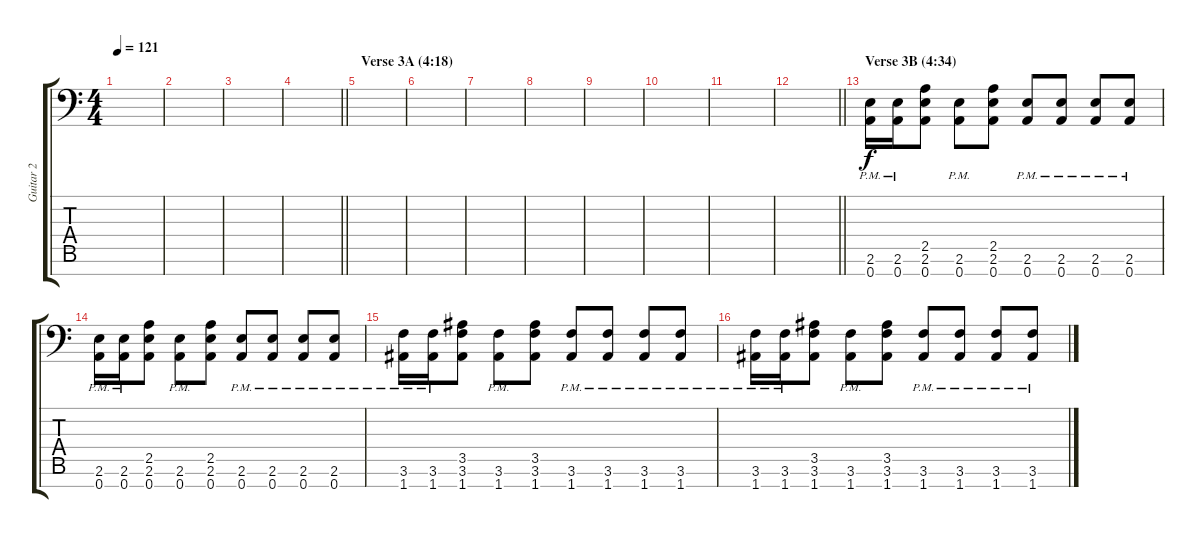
\track ("Guitar 2" "Guitar 2") {instrument distortionguitar}
\staff {score tabs}
\tuning (D4 A3 F3 C3 G2 D2 A1) {hide}
\ts (4 4)
\tempo 121
\clef f4
\ks c
|
|
|
\barLineRight lightlight
|
\section ("" "Verse 3A (4:18)")
|
|
|
|
|
|
|
\barLineRight lightlight
|
\section ("" "Verse 3B (4:34)")
(2.6 0.7{pm}).16{volume 14} (2.6{pm} 0.7{pm}).16 (2.5 2.6 0.7).8 (2.6{pm} 0.7{pm}).8 (2.5 2.6 0.7).8 (2.6{pm} 0.7{pm}).8 (2.6{pm} 0.7{pm}).8 (2.6{pm} 0.7{pm}).8 (2.6{pm} 0.7{pm}).8 |
(2.6 0.7{pm}).16 (2.6{pm} 0.7{pm}).16 (2.5 2.6 0.7).8 (2.6{pm} 0.7{pm}).8 (2.5 2.6 0.7).8 (2.6{pm} 0.7{pm}).8 (2.6{pm} 0.7{pm}).8 (2.6{pm} 0.7{pm}).8 (2.6{pm} 0.7{pm}).8 |
(3.6 1.7{pm}).16 (3.6{pm} 1.7{pm}).16 (3.5 3.6 1.7).8 (3.6{pm} 1.7{pm}).8 (3.5 3.6 1.7).8 (3.6{pm} 1.7{pm}).8 (3.6{pm} 1.7{pm}).8 (3.6{pm} 1.7{pm}).8 (3.6{pm} 1.7{pm}).8 |
(3.6 1.7{pm}).16 (3.6{pm} 1.7{pm}).16 (3.5 3.6 1.7).8 (3.6{pm} 1.7{pm}).8 (3.5 3.6 1.7).8 (3.6{pm} 1.7{pm}).8 (3.6{pm} 1.7{pm}).8 (3.6{pm} 1.7{pm}).8 (3.6{pm} 1.7{pm}).8
